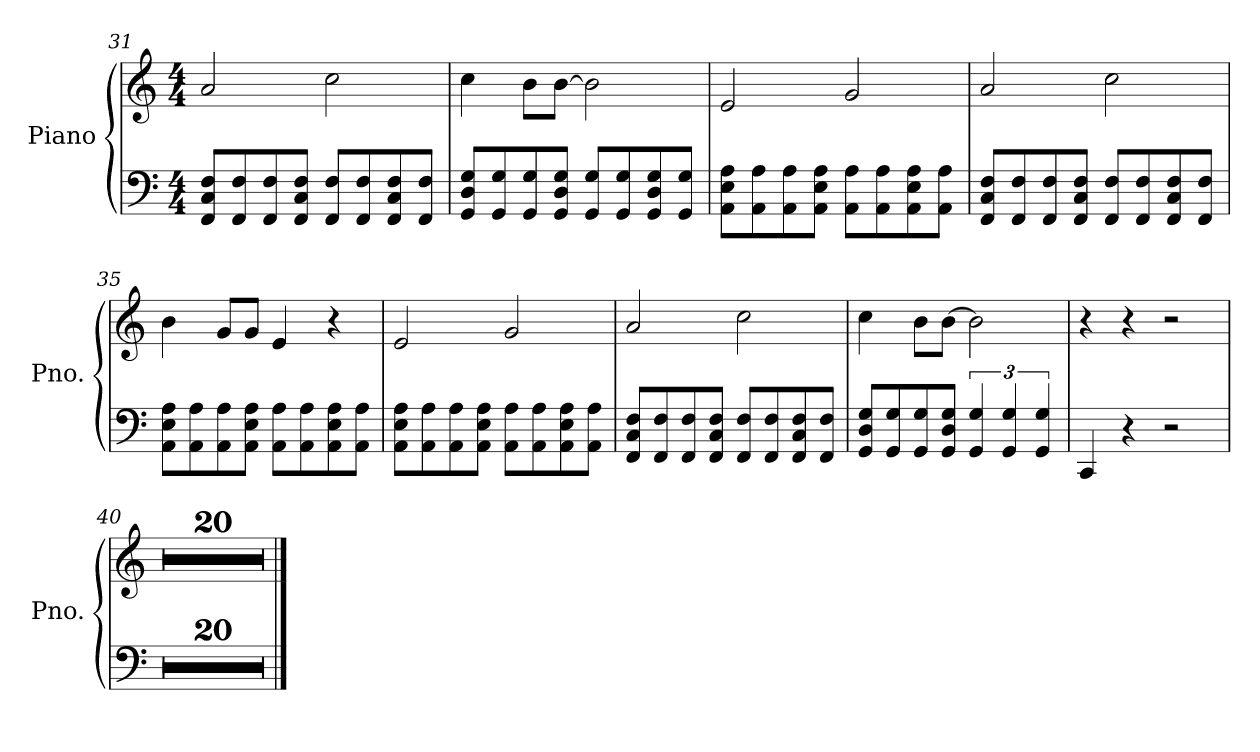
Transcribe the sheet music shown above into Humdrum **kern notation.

**kern	**kern
*part1	*part1
*staff2	*staff1
*I"Piano	*
*I'Pno.	*
*clefF4	*clefG2
*k[]	*k[]
*M4/4	*M4/4
=31	=31
8FF/ 8C/ 8F/L	2a/
8FF/ 8F/	.
8FF/ 8F/	.
8FF/ 8C/ 8F/J	.
8FF/ 8F/L	2cc\
8FF/ 8F/	.
8FF/ 8C/ 8F/	.
8FF/ 8F/J	.
=32	=32
8GG/ 8D/ 8G/L	4cc\
8GG/ 8G/	.
8GG/ 8G/	8b\L
8GG/ 8D/ 8G/J	[8b\J
8GG/ 8G/L	2b\]
8GG/ 8G/	.
8GG/ 8D/ 8G/	.
8GG/ 8G/J	.
=33	=33
8AA\ 8E\ 8A\L	2e/
8AA\ 8A\	.
8AA\ 8A\	.
8AA\ 8E\ 8A\J	.
8AA\ 8A\L	2g/
8AA\ 8A\	.
8AA\ 8E\ 8A\	.
8AA\ 8A\J	.
=34	=34
8FF/ 8C/ 8F/L	2a/
8FF/ 8F/	.
8FF/ 8F/	.
8FF/ 8C/ 8F/J	.
8FF/ 8F/L	2cc\
8FF/ 8F/	.
8FF/ 8C/ 8F/	.
8FF/ 8F/J	.
!!LO:LB:g=z
=35	=35
8AA\ 8E\ 8A\L	4b\
8AA\ 8A\	.
8AA\ 8A\	8g/L
8AA\ 8E\ 8A\J	8g/J
8AA\ 8A\L	4e/
8AA\ 8A\	.
8AA\ 8E\ 8A\	4r
8AA\ 8A\J	.
=36	=36
8AA\ 8E\ 8A\L	2e/
8AA\ 8A\	.
8AA\ 8A\	.
8AA\ 8E\ 8A\J	.
8AA\ 8A\L	2g/
8AA\ 8A\	.
8AA\ 8E\ 8A\	.
8AA\ 8A\J	.
=37	=37
8FF/ 8C/ 8F/L	2a/
8FF/ 8F/	.
8FF/ 8F/	.
8FF/ 8C/ 8F/J	.
8FF/ 8F/L	2cc\
8FF/ 8F/	.
8FF/ 8C/ 8F/	.
8FF/ 8F/J	.
=38	=38
8GG/ 8D/ 8G/L	4cc\
8GG/ 8G/	.
8GG/ 8G/	8b\L
8GG/ 8D/ 8G/J	[8b\J
6GG/ 6G/	2b\]
6GG/ 6G/	.
6GG/ 6G/	.
=39	=39
4CC/	4r
4r	4r
2r	2r
=40	=40
1r	1r
=41	=41
1r	1r
=42	=42
1r	1r
!!LO:LB:g=z
=43	=43
1r	1r
=44	=44
1r	1r
=45	=45
1r	1r
=46	=46
1r	1r
=47	=47
1r	1r
=48	=48
1r	1r
=49	=49
1r	1r
=50	=50
1r	1r
=51	=51
1r	1r
=52	=52
1r	1r
=53	=53
1r	1r
=54	=54
1r	1r
=55	=55
1r	1r
=56	=56
1r	1r
=57	=57
1r	1r
=58	=58
1r	1r
=59	=59
1r	1r
==	==
*-	*-
